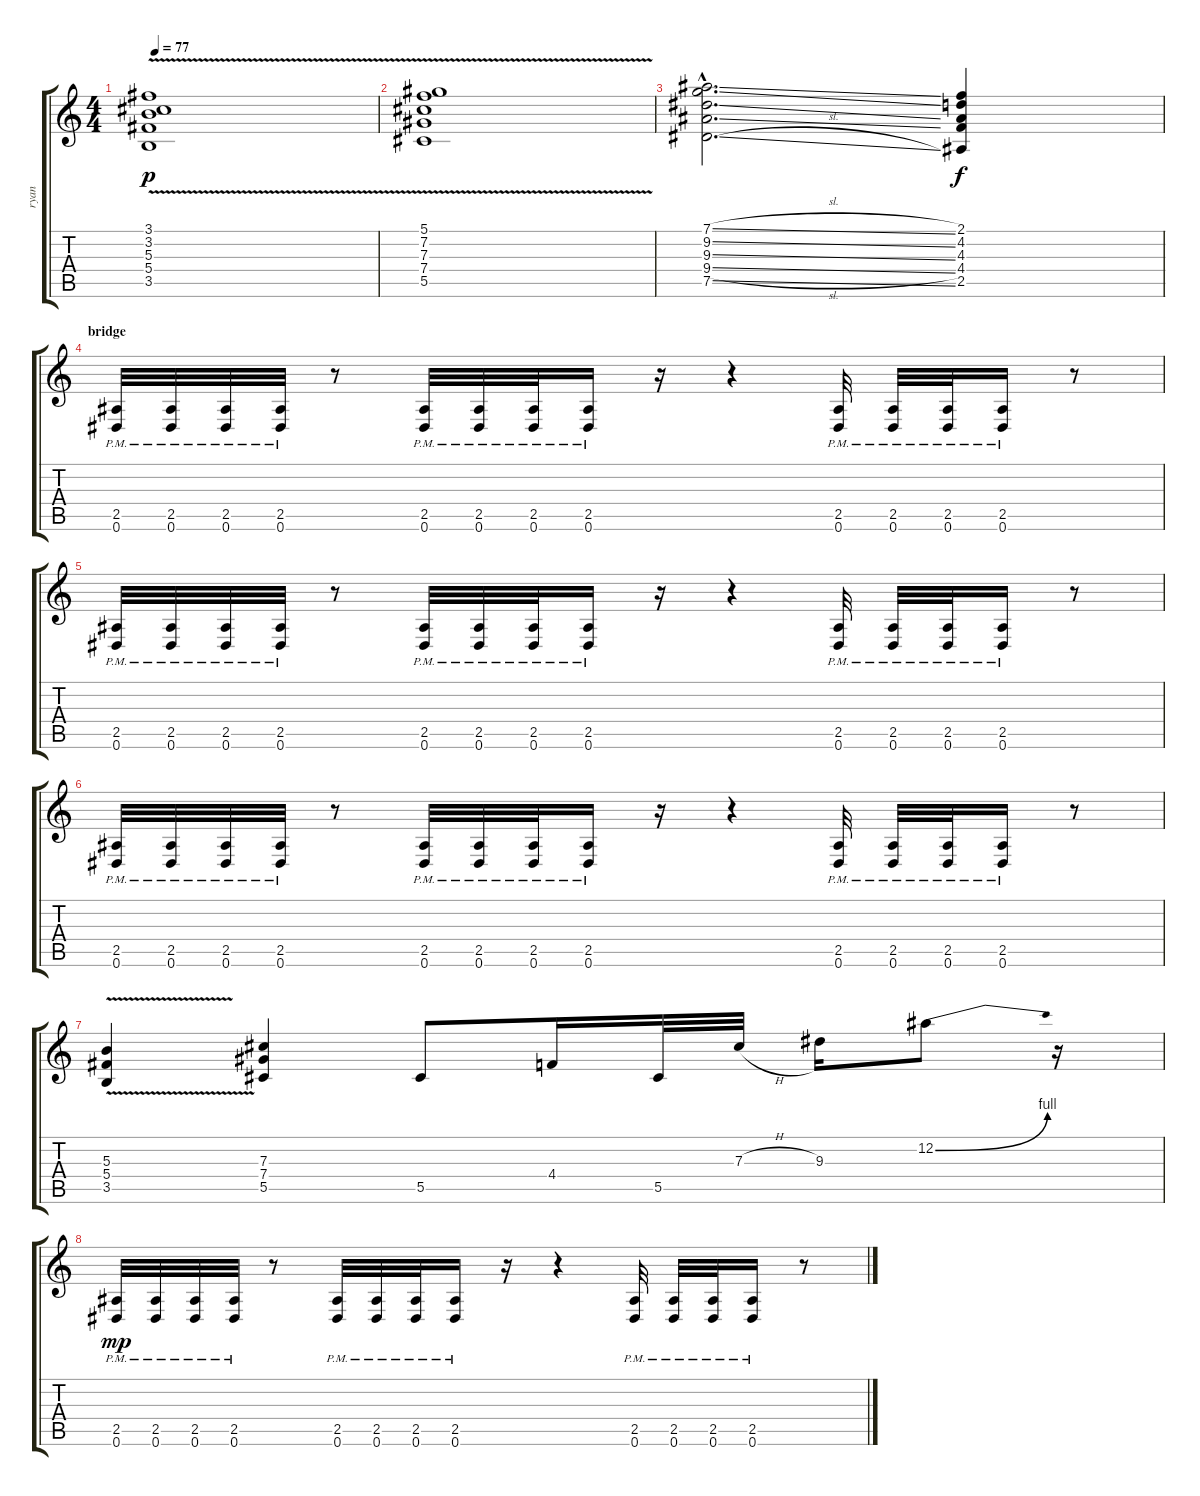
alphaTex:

\track ("ryan" "ryan") {instrument overdrivenguitar}
\staff {score tabs}
\tuning (Eb4 Bb3 Gb3 Db3 Ab2 Eb2) {hide}
\ts (4 4)
\tempo 77
\clef g2
\ks c
(3.1{v} 3.2{v} 5.3{v} 5.4{v} 3.5{v}).1{dy p} |
(5.1{v} 7.2{v} 7.3{v} 7.4{v} 5.5{v}).1 |
(7.1{sl hac} 9.2{sl hac} 9.3{sl hac} 9.4{sl hac} 7.5{sl hac}).2{d} (2.1 4.2 4.3 4.4 2.5).4{dy f} |
\section ("" "bridge")
(2.5{pm} 0.6).32 (2.5{pm} 0.6{pm}).32 (2.5{pm} 0.6{pm}).32 (2.5{pm} 0.6{pm}).32 r.8 (2.5{pm} 0.6{pm}).32 (2.5{pm} 0.6{pm}).32 (2.5{pm} 0.6{pm}).32 (2.5{pm} 0.6{pm}).16 r.16 r.4 (2.5{pm} 0.6{pm}).32 (2.5{pm} 0.6{pm}).32 (2.5{pm} 0.6{pm}).32 (2.5{pm} 0.6{pm}).16 r.8 |
(2.5{pm} 0.6).32 (2.5{pm} 0.6{pm}).32 (2.5{pm} 0.6{pm}).32 (2.5{pm} 0.6{pm}).32 r.8 (2.5{pm} 0.6{pm}).32 (2.5{pm} 0.6{pm}).32 (2.5{pm} 0.6{pm}).32 (2.5{pm} 0.6{pm}).16 r.16 r.4 (2.5{pm} 0.6{pm}).32 (2.5{pm} 0.6{pm}).32 (2.5{pm} 0.6{pm}).32 (2.5{pm} 0.6{pm}).16 r.8 |
(2.5{pm} 0.6).32 (2.5{pm} 0.6{pm}).32 (2.5{pm} 0.6{pm}).32 (2.5{pm} 0.6{pm}).32 r.8 (2.5{pm} 0.6{pm}).32 (2.5{pm} 0.6{pm}).32 (2.5{pm} 0.6{pm}).32 (2.5{pm} 0.6{pm}).16 r.16 r.4 (2.5{pm} 0.6{pm}).32 (2.5{pm} 0.6{pm}).32 (2.5{pm} 0.6{pm}).32 (2.5{pm} 0.6{pm}).16 r.8 |
(5.3{v} 5.4{v} 3.5{v}).4 (7.3 7.4 5.5).4 5.5.8 4.4.16 5.5.32 7.3{h}.32 9.3.16 12.2{be (bend 0 0 60 4)}.8 r.16 |
(2.5{pm} 0.6).32{dy mp} (2.5{pm} 0.6{pm}).32 (2.5{pm} 0.6{pm}).32 (2.5{pm} 0.6{pm}).32 r.8 (2.5{pm} 0.6{pm}).32 (2.5{pm} 0.6{pm}).32 (2.5{pm} 0.6{pm}).32 (2.5{pm} 0.6{pm}).16 r.16 r.4 (2.5{pm} 0.6{pm}).32 (2.5{pm} 0.6{pm}).32 (2.5{pm} 0.6{pm}).32 (2.5{pm} 0.6{pm}).16 r.8
